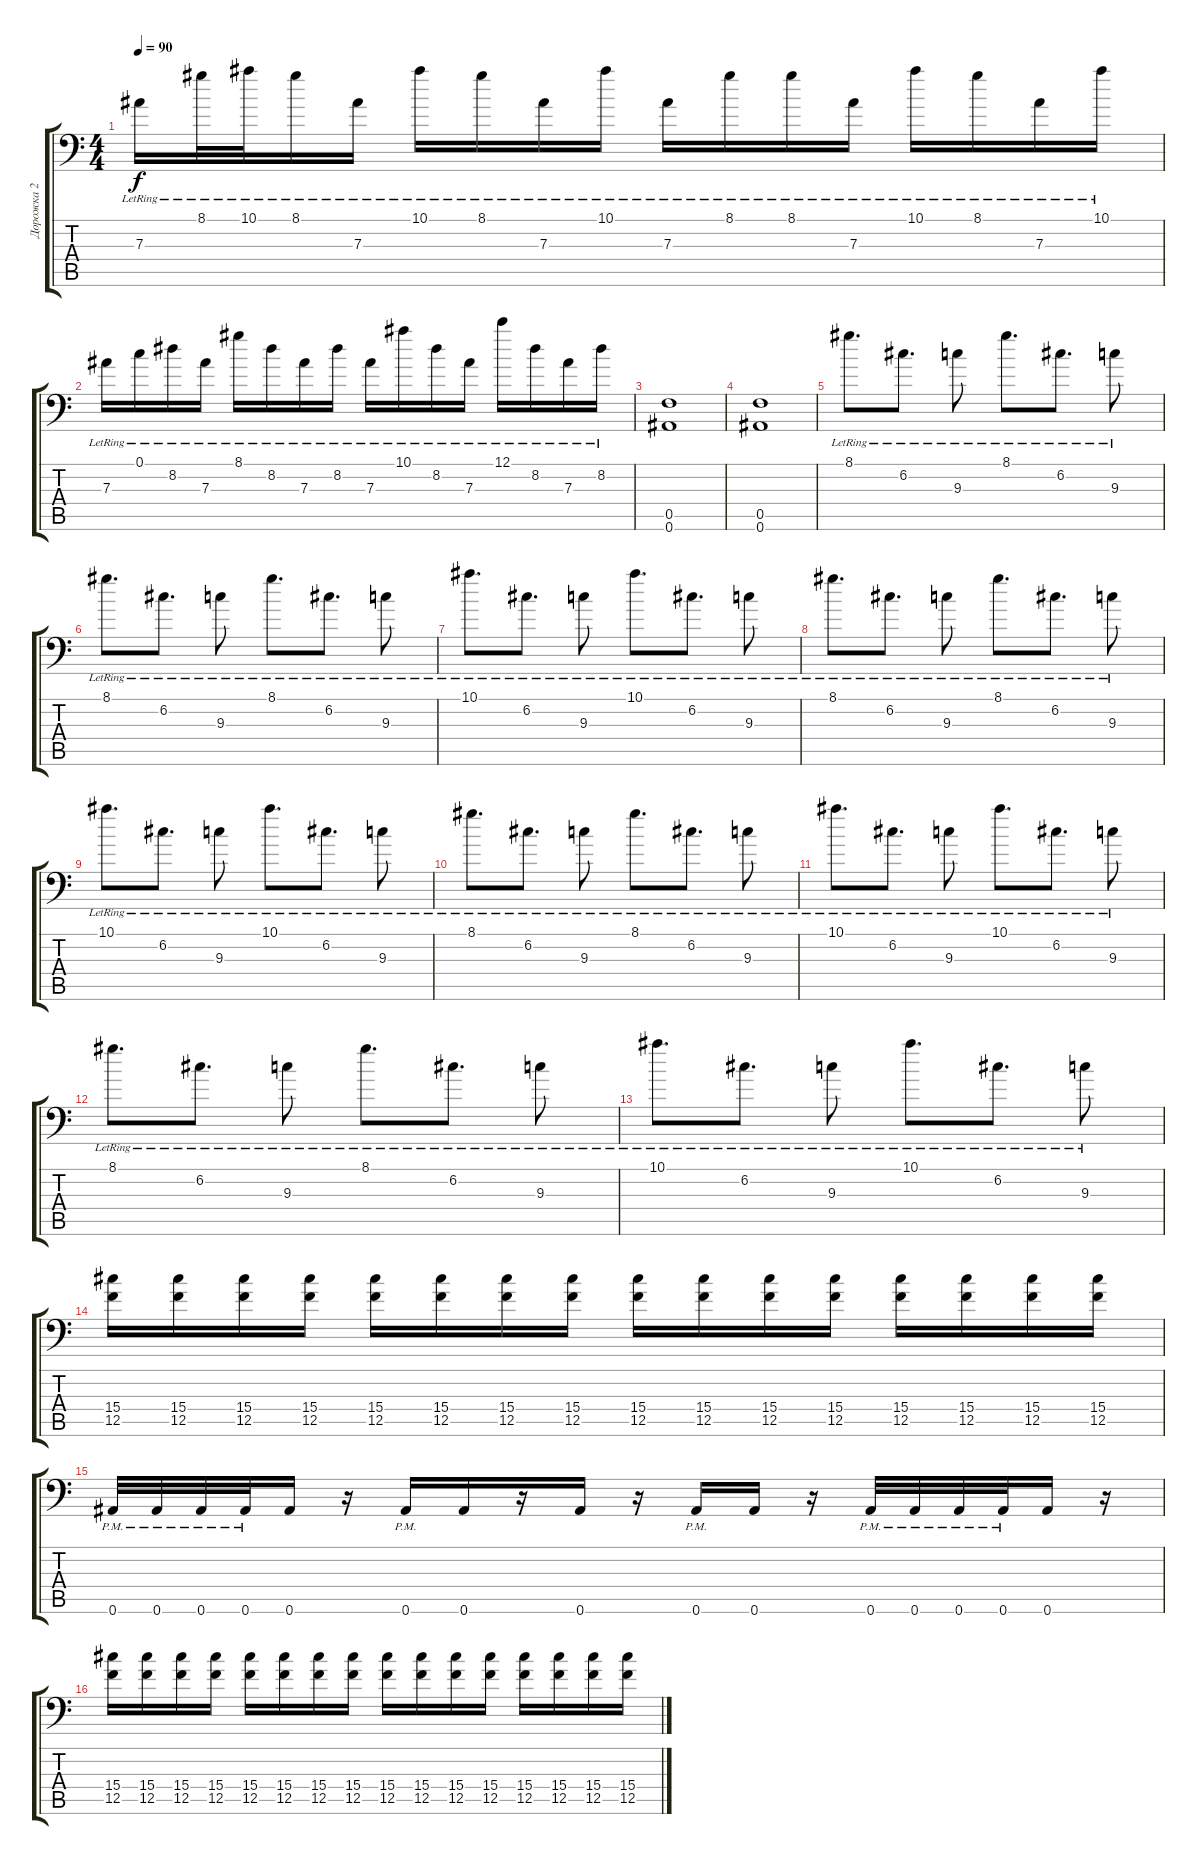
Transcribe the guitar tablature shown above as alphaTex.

\track ("Дорожка 2" "Дорожка 2") {instrument distortionguitar}
\staff {score tabs}
\tuning (C4 G3 Eb3 Bb2 F2 Bb1) {hide}
\ts (4 4)
\tempo 90
\clef f4
\ks c
7.3{lr}.16{dy f} 8.1{lr}.32 10.1{lr}.32 8.1{lr}.16 7.3{lr}.16 10.1{lr}.16 8.1{lr}.16 7.3{lr}.16 10.1{lr}.16 7.3{lr}.16 8.1{lr}.16 8.1{lr}.16 7.3{lr}.16 10.1{lr}.16 8.1{lr}.16 7.3{lr}.16 10.1{lr}.16 |
7.3{lr}.16 0.1{lr}.16 8.2{lr}.16 7.3{lr}.16 8.1{lr}.16 8.2{lr}.16 7.3{lr}.16 8.2{lr}.16 7.3{lr}.16 10.1{lr}.16 8.2{lr}.16 7.3{lr}.16 12.1{lr}.16 8.2{lr}.16 7.3{lr}.16 8.2{lr}.16 |
(0.5 0.6).1 |
(0.5 0.6).1 |
8.1{lr}.8{d} 6.2{lr}.8{d} 9.3{lr}.8 8.1{lr}.8{d} 6.2{lr}.8{d} 9.3{lr}.8 |
8.1{lr}.8{d} 6.2{lr}.8{d} 9.3{lr}.8 8.1{lr}.8{d} 6.2{lr}.8{d} 9.3{lr}.8 |
10.1{lr}.8{d} 6.2{lr}.8{d} 9.3{lr}.8 10.1{lr}.8{d} 6.2{lr}.8{d} 9.3{lr}.8 |
8.1{lr}.8{d} 6.2{lr}.8{d} 9.3{lr}.8 8.1{lr}.8{d} 6.2{lr}.8{d} 9.3{lr}.8 |
10.1{lr}.8{d} 6.2{lr}.8{d} 9.3{lr}.8 10.1{lr}.8{d} 6.2{lr}.8{d} 9.3{lr}.8 |
8.1{lr}.8{d} 6.2{lr}.8{d} 9.3{lr}.8 8.1{lr}.8{d} 6.2{lr}.8{d} 9.3{lr}.8 |
10.1{lr}.8{d} 6.2{lr}.8{d} 9.3{lr}.8 10.1{lr}.8{d} 6.2{lr}.8{d} 9.3{lr}.8 |
8.1{lr}.8{d} 6.2{lr}.8{d} 9.3{lr}.8 8.1{lr}.8{d} 6.2{lr}.8{d} 9.3{lr}.8 |
10.1{lr}.8{d} 6.2{lr}.8{d} 9.3{lr}.8 10.1{lr}.8{d} 6.2{lr}.8{d} 9.3{lr}.8 |
(15.4 12.5).16 (15.4 12.5).16 (15.4 12.5).16 (15.4 12.5).16 (15.4 12.5).16 (15.4 12.5).16 (15.4 12.5).16 (15.4 12.5).16 (15.4 12.5).16 (15.4 12.5).16 (15.4 12.5).16 (15.4 12.5).16 (15.4 12.5).16 (15.4 12.5).16 (15.4 12.5).16 (15.4 12.5).16 |
0.6{pm}.32 0.6{pm}.32 0.6{pm}.32 0.6{pm}.32 0.6.16 r.16 0.6{pm}.16 0.6.16 r.16 0.6.16 r.16 0.6{pm}.16 0.6.16 r.16 0.6{pm}.32 0.6{pm}.32 0.6{pm}.32 0.6{pm}.32 0.6.16 r.16 |
(15.4 12.5).16 (15.4 12.5).16 (15.4 12.5).16 (15.4 12.5).16 (15.4 12.5).16 (15.4 12.5).16 (15.4 12.5).16 (15.4 12.5).16 (15.4 12.5).16 (15.4 12.5).16 (15.4 12.5).16 (15.4 12.5).16 (15.4 12.5).16 (15.4 12.5).16 (15.4 12.5).16 (15.4 12.5).16
